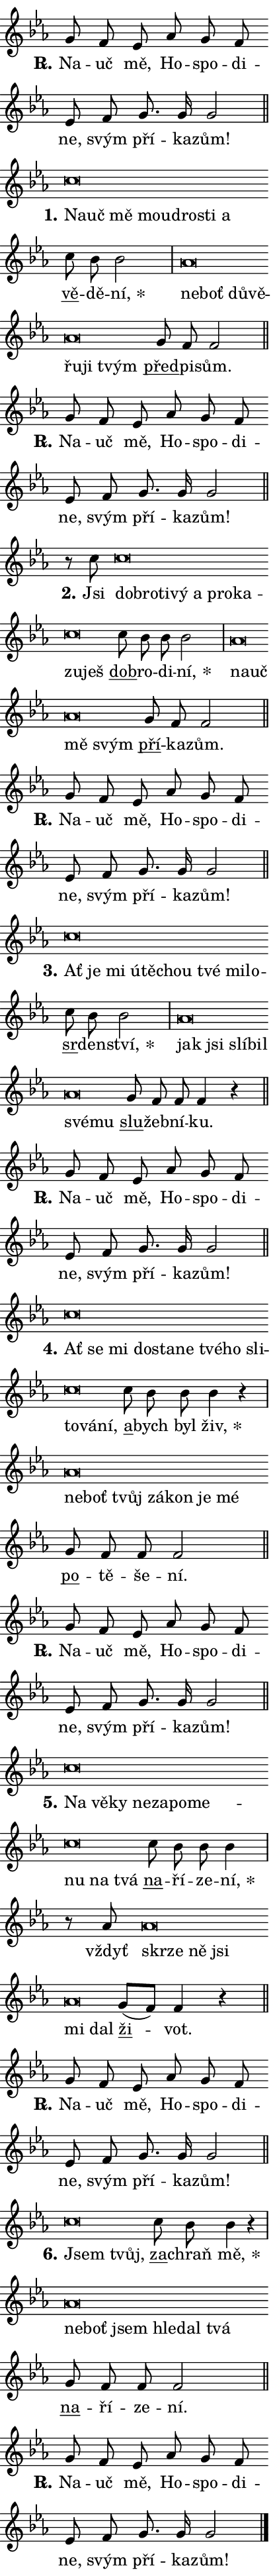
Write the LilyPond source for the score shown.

\version "2.24.0"
\header { tagline = "" }
\paper {
  indent = 0\cm
  top-margin = 0\cm
  right-margin = 0.13\cm % to fit lyric hyphens
  bottom-margin = 0\cm
  left-margin = 0\cm
  paper-width = 7\cm
  page-breaking = #ly:one-page-breaking
  system-system-spacing.basic-distance = #11
  score-system-spacing.basic-distance = #11
  ragged-last = ##f
}


%% Author: Thomas Morley
%% https://lists.gnu.org/archive/html/lilypond-user/2020-05/msg00002.html
#(define (line-position grob)
"Returns position of @var[grob} in current system:
   @code{'start}, if at first time-step
   @code{'end}, if at last time-step
   @code{'middle} otherwise
"
  (let* ((col (ly:item-get-column grob))
         (ln (ly:grob-object col 'left-neighbor))
         (rn (ly:grob-object col 'right-neighbor))
         (col-to-check-left (if (ly:grob? ln) ln col))
         (col-to-check-right (if (ly:grob? rn) rn col))
         (break-dir-left
           (and
             (ly:grob-property col-to-check-left 'non-musical #f)
             (ly:item-break-dir col-to-check-left)))
         (break-dir-right
           (and
             (ly:grob-property col-to-check-right 'non-musical #f)
             (ly:item-break-dir col-to-check-right))))
        (cond ((eqv? 1 break-dir-left) 'start)
              ((eqv? -1 break-dir-right) 'end)
              (else 'middle))))

#(define (tranparent-at-line-position vctor)
  (lambda (grob)
  "Relying on @code{line-position} select the relevant enry from @var{vctor}.
Used to determine transparency,"
    (case (line-position grob)
      ((end) (not (vector-ref vctor 0)))
      ((middle) (not (vector-ref vctor 1)))
      ((start) (not (vector-ref vctor 2))))))

noteHeadBreakVisibility =
#(define-music-function (break-visibility)(vector?)
"Makes @code{NoteHead}s transparent relying on @var{break-visibility}"
#{
  \override NoteHead.transparent =
    #(tranparent-at-line-position break-visibility)
#})

#(define delete-ledgers-for-transparent-note-heads
  (lambda (grob)
    "Reads whether a @code{NoteHead} is transparent.
If so this @code{NoteHead} is removed from @code{'note-heads} from
@var{grob}, which is supposed to be @code{LedgerLineSpanner}.
As a result ledgers are not printed for this @code{NoteHead}"
    (let* ((nhds-array (ly:grob-object grob 'note-heads))
           (nhds-list
             (if (ly:grob-array? nhds-array)
                 (ly:grob-array->list nhds-array)
                 '()))
           ;; Relies on the transparent-property being done before
           ;; Staff.LedgerLineSpanner.after-line-breaking is executed.
           ;; This is fragile ...
           (to-keep
             (remove
               (lambda (nhd)
                 (ly:grob-property nhd 'transparent #f))
               nhds-list)))
      ;; TODO find a better method to iterate over grob-arrays, similiar
      ;; to filter/remove etc for lists
      ;; For now rebuilt from scratch
      (set! (ly:grob-object grob 'note-heads)  '())
      (for-each
        (lambda (nhd)
          (ly:pointer-group-interface::add-grob grob 'note-heads nhd))
        to-keep))))

squashNotes = {
  \override NoteHead.X-extent = #'(-0.2 . 0.2)
  \override NoteHead.Y-extent = #'(-0.75 . 0)
  \override NoteHead.stencil =
    #(lambda (grob)
       (let ((pos (ly:grob-property grob 'staff-position)))
         (begin
           (if (< pos -7) (display "ERROR: Lower brevis then expected\n") (display "OK: Expected brevis position\n"))
           (if (<= pos -6) ly:text-interface::print ly:note-head::print))))
}
unSquashNotes = {
  \revert NoteHead.X-extent
  \revert NoteHead.Y-extent
  \revert NoteHead.stencil
}

hideNotes = \noteHeadBreakVisibility #begin-of-line-visible
unHideNotes = \noteHeadBreakVisibility #all-visible

% work-around for resetting accidentals
% https://lilypond.org/doc/v2.23/Documentation/notation/displaying-rhythms#unmetered-music
cadenzaMeasure = {
  \cadenzaOff
  \partial 1024 s1024
  \cadenzaOn
}

#(define-markup-command (accent layout props text) (markup?)
  "Underline accented syllable"
  (interpret-markup layout props
    #{\markup \override #'(offset . 4.3) \underline { #text }#}))

responsum = \markup \concat {
  "R" \hspace #-1.05 \path #0.1 #'((moveto 0 0.07) (lineto 0.9 0.8)) \hspace #0.05 "."
}

spaceSize = #0.6828661417322834 % exact space size for TeX Gyre Schola

\layout {
  \context {
    \Staff
    \remove "Time_signature_engraver"
    \override LedgerLineSpanner.after-line-breaking = #delete-ledgers-for-transparent-note-heads
  }
  \context {
    \Lyrics {
      \override LyricSpace.minimum-distance = \spaceSize
      \override LyricText.font-name = #"TeX Gyre Schola"
      \override LyricText.font-size = 1
      \override StanzaNumber.font-name = #"TeX Gyre Schola Bold"
      \override StanzaNumber.font-size = 1
    }
  }
  \context {
    \Score 
    \override NoteHead.text =
      #(lambda (grob) 
        (let ((pos (ly:grob-property grob 'staff-position)))
          #{\markup {
            \combine
              \halign #-0.55 \raise #(if (= pos -6) 0 0.5) \override #'(thickness . 2) \draw-line #'(3.2 . 0)
              \musicglyph "noteheads.sM1"
          }#}))
  }
}

% magnetic-lyrics.ily
%
%   written by
%     Jean Abou Samra <jean@abou-samra.fr>
%     Werner Lemberg <wl@gnu.org>
%
%   adapted by
%     Jiri Hon <jiri.hon@gmail.com>
%
% Version 2022-Apr-15

% https://www.mail-archive.com/lilypond-user@gnu.org/msg149350.html

#(define (Left_hyphen_pointer_engraver context)
   "Collect syllable-hyphen-syllable occurrences in lyrics and store
them in properties.  This engraver only looks to the left.  For
example, if the lyrics input is @code{foo -- bar}, it does the
following.

@itemize @bullet
@item
Set the @code{text} property of the @code{LyricHyphen} grob between
@q{foo} and @q{bar} to @code{foo}.

@item
Set the @code{left-hyphen} property of the @code{LyricText} grob with
text @q{foo} to the @code{LyricHyphen} grob between @q{foo} and
@q{bar}.
@end itemize

Use this auxiliary engraver in combination with the
@code{lyric-@/text::@/apply-@/magnetic-@/offset!} hook."
   (let ((hyphen #f)
         (text #f))
     (make-engraver
      (acknowledgers
       ((lyric-syllable-interface engraver grob source-engraver)
        (set! text grob)))
      (end-acknowledgers
       ((lyric-hyphen-interface engraver grob source-engraver)
        ;(when (not (grob::has-interface grob 'lyric-space-interface))
          (set! hyphen grob)));)
      ((stop-translation-timestep engraver)
       (when (and text hyphen)
         (ly:grob-set-object! text 'left-hyphen hyphen))
       (set! text #f)
       (set! hyphen #f)))))

#(define (lyric-text::apply-magnetic-offset! grob)
   "If the space between two syllables is less than the value in
property @code{LyricText@/.details@/.squash-threshold}, move the right
syllable to the left so that it gets concatenated with the left
syllable.

Use this function as a hook for
@code{LyricText@/.after-@/line-@/breaking} if the
@code{Left_@/hyphen_@/pointer_@/engraver} is active."
   (let ((hyphen (ly:grob-object grob 'left-hyphen #f)))
     (when hyphen
       (let ((left-text (ly:spanner-bound hyphen LEFT)))
         (when (grob::has-interface left-text 'lyric-syllable-interface)
           (let* ((common (ly:grob-common-refpoint grob left-text X))
                  (this-x-ext (ly:grob-extent grob common X))
                  (left-x-ext
                   (begin
                     ;; Trigger magnetism for left-text.
                     (ly:grob-property left-text 'after-line-breaking)
                     (ly:grob-extent left-text common X)))
                  ;; `delta` is the gap width between two syllables.
                  (delta (- (interval-start this-x-ext)
                            (interval-end left-x-ext)))
                  (details (ly:grob-property grob 'details))
                  (threshold (assoc-get 'squash-threshold details 0.2)))
             (when (< delta threshold)
               (let* (;; We have to manipulate the input text so that
                      ;; ligatures crossing syllable boundaries are not
                      ;; disabled.  For languages based on the Latin
                      ;; script this is essentially a beautification.
                      ;; However, for non-Western scripts it can be a
                      ;; necessity.
                      (lt (ly:grob-property left-text 'text))
                      (rt (ly:grob-property grob 'text))
                      (is-space (grob::has-interface hyphen 'lyric-space-interface))
                      (space (if is-space " " ""))
                      (extra-delta (if is-space spaceSize 0))
                      ;; Append new syllable.
                      (ltrt-space (if (and (string? lt) (string? rt))
                                (string-append lt space rt)
                                (make-concat-markup (list lt space rt))))
                      ;; Right-align `ltrt` to the right side.
                      (ltrt-space-markup (grob-interpret-markup
                               grob
                               (make-translate-markup
                                (cons (interval-length this-x-ext) 0)
                                (make-right-align-markup ltrt-space)))))
                 (begin
                   ;; Don't print `left-text`.
                   (ly:grob-set-property! left-text 'stencil #f)
                   ;; Set text and stencil (which holds all collected
                   ;; syllables so far) and shift it to the left.
                   (ly:grob-set-property! grob 'text ltrt-space)
                   (ly:grob-set-property! grob 'stencil ltrt-space-markup)
                   (ly:grob-translate-axis! grob (- (- delta extra-delta)) X))))))))))


#(define (lyric-hyphen::displace-bounds-first grob)
   ;; Make very sure this callback isn't triggered too early.
   (let ((left (ly:spanner-bound grob LEFT))
         (right (ly:spanner-bound grob RIGHT)))
     (ly:grob-property left 'after-line-breaking)
     (ly:grob-property right 'after-line-breaking)
     (ly:lyric-hyphen::print grob)))

squashThreshold = #0.4

\layout {
  \context {
    \Lyrics
    \consists #Left_hyphen_pointer_engraver
    \override LyricText.after-line-breaking =
      #lyric-text::apply-magnetic-offset!
    \override LyricHyphen.stencil = #lyric-hyphen::displace-bounds-first
    \override LyricText.details.squash-threshold = \squashThreshold
    \override LyricHyphen.minimum-distance = 0
    \override LyricHyphen.minimum-length = \squashThreshold
  }
}

squashText = \override LyricText.details.squash-threshold = 9999
unSquashText = \override LyricText.details.squash-threshold = \squashThreshold

leftText = \override LyricText.self-alignment-X = #LEFT
unLeftText = \revert LyricText.self-alignment-X

starOffset = #(lambda (grob) 
                (let ((x_offset (ly:self-alignment-interface::aligned-on-x-parent grob)))
                  (if (= x_offset 0) 0 (+ x_offset 1.2))))

star = #(define-music-function (syllable)(string?)
"Append star separator at the end of a syllable"
#{
  \once \override LyricText.X-offset = #starOffset
  \lyricmode { \markup {
    #syllable
    \override #'((font-name . "TeX Gyre Schola Bold")) \hspace #0.2 \lower #0.65 \larger "*"
  } }
#})

starAccent = #(define-music-function (syllable)(string?)
"Append star separator at the end of a syllable and make accent"
#{
  \once \override LyricText.X-offset = #starOffset
  \lyricmode { \markup {
    \accent #syllable
    \override #'((font-name . "TeX Gyre Schola Bold")) \hspace #0.2 \lower #0.65 \larger "*"
  } }
#})

breath = #(define-music-function (syllable)(string?)
"Append breathing indicator at the end of a syllable"
#{
  \lyricmode { \markup { #syllable "+" } }
#})

optionalBreath = #(define-music-function (syllable)(string?)
"Append optional breathing indicator at the end of a syllable"
#{
  \lyricmode { \markup { #syllable "(+)" } }
#})


\score {
    <<
        \new Voice = "melody" { \cadenzaOn \key es \major \relative { g'8 f es as g f \bar "" es f g8. g16 g2 \cadenzaMeasure \bar "||" \break } }
        \new Lyrics \lyricsto "melody" { \lyricmode { \set stanza = \responsum
Na -- uč mě, Ho -- spo -- di -- ne, svým pří -- ka -- zům! } }
    >>
    \layout {}
}

\score {
    <<
        \new Voice = "melody" { \cadenzaOn \key es \major \relative { \squashNotes c''\breve*1/16 \hideNotes \breve*1/16 \bar "" \breve*1/16 \bar "" \breve*1/16 \bar "" \breve*1/16 \bar "" \breve*1/16 \breve*1/16 \bar "" \unHideNotes \unSquashNotes \bar "" c8 bes bes2 \cadenzaMeasure \bar "|" \squashNotes as\breve*1/16 \hideNotes \breve*1/16 \bar "" \breve*1/16 \bar "" \breve*1/16 \bar "" \breve*1/16 \bar "" \breve*1/16 \breve*1/16 \bar "" \unHideNotes \unSquashNotes \bar "" g8 f f2 \cadenzaMeasure \bar "||" \break } }
        \new Lyrics \lyricsto "melody" { \lyricmode { \set stanza = "1."
\leftText Na -- \squashText uč mě mou -- dro -- sti a \unLeftText \unSquashText \markup \accent vě -- dě -- \star ní, \leftText ne -- \squashText boť dů -- vě -- řu -- ji tvým \unLeftText \unSquashText \markup \accent před -- pi -- sům. } }
    >>
    \layout {}
}

\score {
    <<
        \new Voice = "melody" { \cadenzaOn \key es \major \relative { g'8 f es as g f \bar "" es f g8. g16 g2 \cadenzaMeasure \bar "||" \break } }
        \new Lyrics \lyricsto "melody" { \lyricmode { \set stanza = \responsum
Na -- uč mě, Ho -- spo -- di -- ne, svým pří -- ka -- zům! } }
    >>
    \layout {}
}

\score {
    <<
        \new Voice = "melody" { \cadenzaOn \key es \major \relative { r8 c''8 \squashNotes c\breve*1/16 \hideNotes \breve*1/16 \bar "" \breve*1/16 \bar "" \breve*1/16 \bar "" \breve*1/16 \bar "" \breve*1/16 \bar "" \breve*1/16 \bar "" \breve*1/16 \breve*1/16 \bar "" \unHideNotes \unSquashNotes \bar "" c8 bes bes bes2 \cadenzaMeasure \bar "|" \squashNotes as\breve*1/16 \hideNotes \breve*1/16 \bar "" \breve*1/16 \breve*1/16 \bar "" \unHideNotes \unSquashNotes \bar "" g8 f f2 \cadenzaMeasure \bar "||" \break } }
        \new Lyrics \lyricsto "melody" { \lyricmode { \set stanza = "2."
Jsi \leftText dob -- \squashText ro -- ti -- vý a pro -- ka -- zu -- ješ \unLeftText \unSquashText \markup \accent dob -- ro -- di -- \star ní, \leftText na -- \squashText uč mě svým \unLeftText \unSquashText \markup \accent pří -- ka -- zům. } }
    >>
    \layout {}
}

\score {
    <<
        \new Voice = "melody" { \cadenzaOn \key es \major \relative { g'8 f es as g f \bar "" es f g8. g16 g2 \cadenzaMeasure \bar "||" \break } }
        \new Lyrics \lyricsto "melody" { \lyricmode { \set stanza = \responsum
Na -- uč mě, Ho -- spo -- di -- ne, svým pří -- ka -- zům! } }
    >>
    \layout {}
}

\score {
    <<
        \new Voice = "melody" { \cadenzaOn \key es \major \relative { \squashNotes c''\breve*1/16 \hideNotes \breve*1/16 \bar "" \breve*1/16 \bar "" \breve*1/16 \bar "" \breve*1/16 \bar "" \breve*1/16 \bar "" \breve*1/16 \bar "" \breve*1/16 \breve*1/16 \bar "" \unHideNotes \unSquashNotes \bar "" c8 bes bes2 \cadenzaMeasure \bar "|" \squashNotes as\breve*1/16 \hideNotes \breve*1/16 \bar "" \breve*1/16 \bar "" \breve*1/16 \bar "" \breve*1/16 \breve*1/16 \bar "" \unHideNotes \unSquashNotes \bar "" g8 f f f4 r \cadenzaMeasure \bar "||" \break } }
        \new Lyrics \lyricsto "melody" { \lyricmode { \set stanza = "3."
\leftText Ať \squashText je mi ú -- tě -- chou tvé mi -- lo -- \unLeftText \unSquashText \markup \accent sr -- den -- \star ství, \leftText jak \squashText jsi slí -- bil své -- mu \unLeftText \unSquashText \markup \accent slu -- žeb -- ní -- ku. } }
    >>
    \layout {}
}

\score {
    <<
        \new Voice = "melody" { \cadenzaOn \key es \major \relative { g'8 f es as g f \bar "" es f g8. g16 g2 \cadenzaMeasure \bar "||" \break } }
        \new Lyrics \lyricsto "melody" { \lyricmode { \set stanza = \responsum
Na -- uč mě, Ho -- spo -- di -- ne, svým pří -- ka -- zům! } }
    >>
    \layout {}
}

\score {
    <<
        \new Voice = "melody" { \cadenzaOn \key es \major \relative { \squashNotes c''\breve*1/16 \hideNotes \breve*1/16 \bar "" \breve*1/16 \bar "" \breve*1/16 \bar "" \breve*1/16 \bar "" \breve*1/16 \bar "" \breve*1/16 \bar "" \breve*1/16 \bar "" \breve*1/16 \bar "" \breve*1/16 \bar "" \breve*1/16 \breve*1/16 \bar "" \unHideNotes \unSquashNotes \bar "" c8 bes bes bes4 r \cadenzaMeasure \bar "|" \squashNotes as\breve*1/16 \hideNotes \breve*1/16 \bar "" \breve*1/16 \bar "" \breve*1/16 \bar "" \breve*1/16 \bar "" \breve*1/16 \breve*1/16 \bar "" \unHideNotes \unSquashNotes \bar "" g8 f f f2 \cadenzaMeasure \bar "||" \break } }
        \new Lyrics \lyricsto "melody" { \lyricmode { \set stanza = "4."
\leftText Ať \squashText se mi do -- sta -- ne tvé -- ho sli -- to -- vá -- ní, \unLeftText \unSquashText \markup \accent a -- bych byl \star živ, \leftText ne -- \squashText boť tvůj zá -- kon je mé \unLeftText \unSquashText \markup \accent po -- tě -- še -- ní. } }
    >>
    \layout {}
}

\score {
    <<
        \new Voice = "melody" { \cadenzaOn \key es \major \relative { g'8 f es as g f \bar "" es f g8. g16 g2 \cadenzaMeasure \bar "||" \break } }
        \new Lyrics \lyricsto "melody" { \lyricmode { \set stanza = \responsum
Na -- uč mě, Ho -- spo -- di -- ne, svým pří -- ka -- zům! } }
    >>
    \layout {}
}

\score {
    <<
        \new Voice = "melody" { \cadenzaOn \key es \major \relative { \squashNotes c''\breve*1/16 \hideNotes \breve*1/16 \bar "" \breve*1/16 \bar "" \breve*1/16 \bar "" \breve*1/16 \bar "" \breve*1/16 \bar "" \breve*1/16 \bar "" \breve*1/16 \bar "" \breve*1/16 \breve*1/16 \bar "" \unHideNotes \unSquashNotes \bar "" c8 bes bes bes4 \cadenzaMeasure \bar "|" r8 as8 \squashNotes as\breve*1/16 \hideNotes \breve*1/16 \bar "" \breve*1/16 \bar "" \breve*1/16 \bar "" \breve*1/16 \breve*1/16 \bar "" \unHideNotes \unSquashNotes \bar "" g8[( f)] f4 r \cadenzaMeasure \bar "||" \break } }
        \new Lyrics \lyricsto "melody" { \lyricmode { \set stanza = "5."
\leftText Na \squashText vě -- ky ne -- za -- po -- me -- nu na tvá \unLeftText \unSquashText \markup \accent na -- ří -- ze -- \star ní, vždyť \leftText skr -- \squashText ze ně jsi mi dal \unLeftText \unSquashText \markup \accent ži -- vot. } }
    >>
    \layout {}
}

\score {
    <<
        \new Voice = "melody" { \cadenzaOn \key es \major \relative { g'8 f es as g f \bar "" es f g8. g16 g2 \cadenzaMeasure \bar "||" \break } }
        \new Lyrics \lyricsto "melody" { \lyricmode { \set stanza = \responsum
Na -- uč mě, Ho -- spo -- di -- ne, svým pří -- ka -- zům! } }
    >>
    \layout {}
}

\score {
    <<
        \new Voice = "melody" { \cadenzaOn \key es \major \relative { \squashNotes c''\breve*1/16 \hideNotes \breve*1/16 \bar "" \unHideNotes \unSquashNotes \bar "" c8 bes bes4 r \cadenzaMeasure \bar "|" \squashNotes as\breve*1/16 \hideNotes \breve*1/16 \bar "" \breve*1/16 \bar "" \breve*1/16 \bar "" \breve*1/16 \breve*1/16 \bar "" \unHideNotes \unSquashNotes \bar "" g8 f f f2 \cadenzaMeasure \bar "||" \break } }
        \new Lyrics \lyricsto "melody" { \lyricmode { \set stanza = "6."
\leftText Jsem \squashText tvůj, \unLeftText \unSquashText \markup \accent za -- chraň \star mě, \leftText ne -- \squashText boť jsem hle -- dal tvá \unLeftText \unSquashText \markup \accent na -- ří -- ze -- ní. } }
    >>
    \layout {}
}

\score {
    <<
        \new Voice = "melody" { \cadenzaOn \key es \major \relative { g'8 f es as g f \bar "" es f g8. g16 g2 \cadenzaMeasure \bar "||" \break } \bar "|." }
        \new Lyrics \lyricsto "melody" { \lyricmode { \set stanza = \responsum
Na -- uč mě, Ho -- spo -- di -- ne, svým pří -- ka -- zům! } }
    >>
    \layout {}
}
